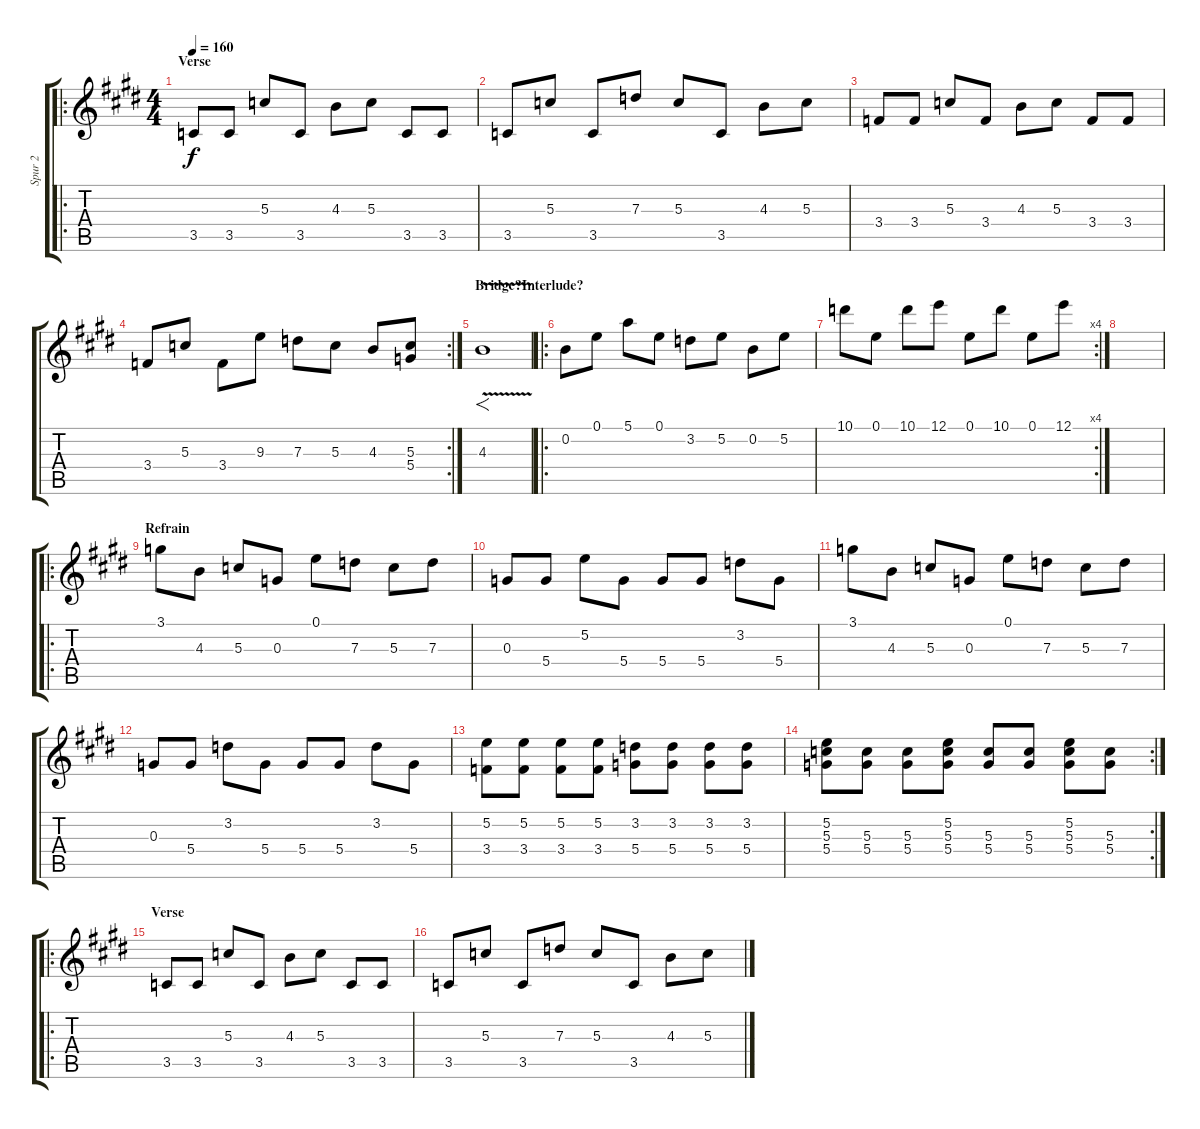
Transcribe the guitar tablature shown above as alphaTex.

\track ("Spur 2" "Spur 2") {instrument distortionguitar}
\staff {score tabs}
\tuning (E4 B3 G3 D3 A2 E2) {hide}
\ro
\ts (4 4)
\section ("" "Verse")
\tempo 160
\clef g2
\ks e
3.5.8{dy f instrument distortionguitar} 3.5.8 5.3.8 3.5.8 4.3.8 5.3.8 3.5.8 3.5.8 |
3.5.8 5.3.8 3.5.8 7.3.8 5.3.8 3.5.8 4.3.8 5.3.8 |
3.4.8 3.4.8 5.3.8 3.4.8 4.3.8 5.3.8 3.4.8 3.4.8 |
\rc 2
3.4.8 5.3.8 3.4.8 9.3.8 7.3.8 5.3.8 4.3.8 (5.3 5.4).8 |
\section ("" "Bridge?Interlude?")
4.3{v}.1{f} |
\ro
0.2.8{volume 16 instrument electricguitarclean} 0.1.8 5.1.8 0.1.8 3.2.8 5.2.8 0.2.8 5.2.8 |
\rc 4
10.1.8 0.1.8 10.1.8 12.1.8 0.1.8 10.1.8 0.1.8 12.1.8 |
|
\ro
\section ("" "Refrain")
3.1.8{instrument distortionguitar} 4.3.8 5.3.8 0.3.8 0.1.8 7.3.8 5.3.8 7.3.8 |
0.3.8 5.4.8 5.2.8 5.4.8 5.4.8 5.4.8 3.2.8 5.4.8 |
3.1.8 4.3.8 5.3.8 0.3.8 0.1.8 7.3.8 5.3.8 7.3.8 |
0.3.8 5.4.8 3.2.8 5.4.8 5.4.8 5.4.8 3.2.8 5.4.8 |
(5.2 3.4).8 (5.2 3.4).8 (5.2 3.4).8 (5.2 3.4).8 (3.2 5.4).8 (3.2 5.4).8 (3.2 5.4).8 (3.2 5.4).8 |
\rc 2
(5.2 5.3 5.4).8 (5.3 5.4).8 (5.3 5.4).8 (5.2 5.3 5.4).8 (5.3 5.4).8 (5.3 5.4).8 (5.2 5.3 5.4).8 (5.3 5.4).8 |
\ro
\section ("" "Verse")
3.5.8{instrument distortionguitar} 3.5.8 5.3.8 3.5.8 4.3.8 5.3.8 3.5.8 3.5.8 |
3.5.8 5.3.8 3.5.8 7.3.8 5.3.8 3.5.8 4.3.8 5.3.8
